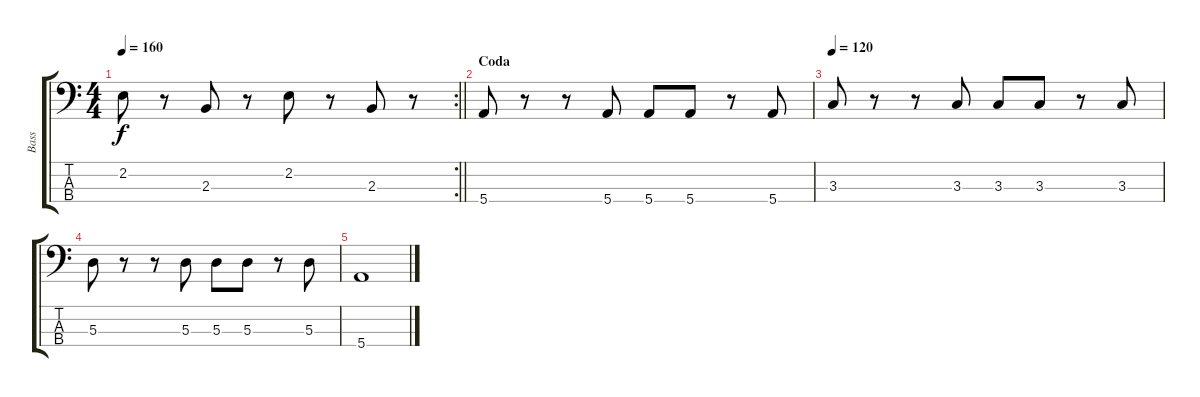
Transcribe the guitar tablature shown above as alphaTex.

\track ("Bass" "Bass") {instrument electricbassfinger}
\staff {score tabs}
\tuning (G2 D2 A1 E1) {hide}
\rc 2
\ts (4 4)
\tempo 160
\clef f4
\barLineRight lightlight
\ks c
2.2.8{dy f} r.8 2.3.8 r.8 2.2.8 r.8 2.3.8 r.8 |
\section ("" "Coda")
5.4.8 r.8 r.8 5.4.8 5.4.8 5.4.8 r.8 5.4.8 |
\tempo 120
3.3.8 r.8 r.8 3.3.8 3.3.8 3.3.8 r.8 3.3.8 |
5.3.8 r.8 r.8 5.3.8 5.3.8 5.3.8 r.8 5.3.8 |
5.4.1
